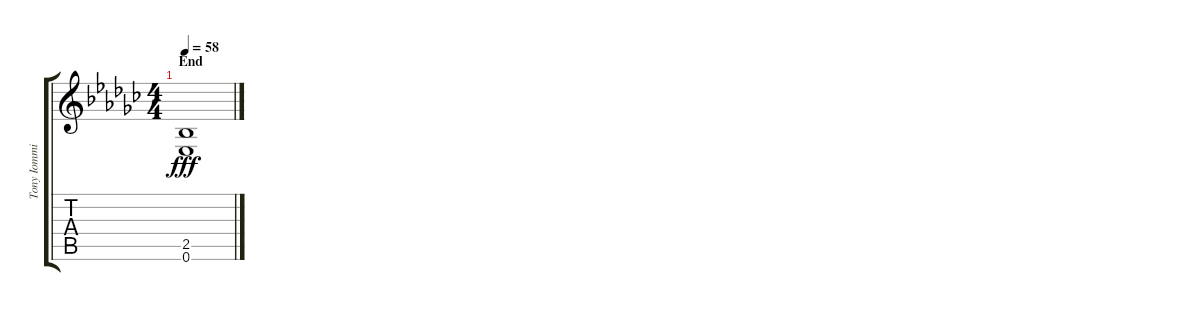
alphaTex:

\track ("Tony Iommi" "Tony Iommi") {instrument distortionguitar}
\staff {score tabs}
\tuning (Eb4 Bb3 Gb3 Db3 Ab2 Eb2) {hide}
\ts (4 4)
\section ("" "End")
\tempo 58
\clef g2
\ks ebminor
(2.5 0.6).1{dy fff}
